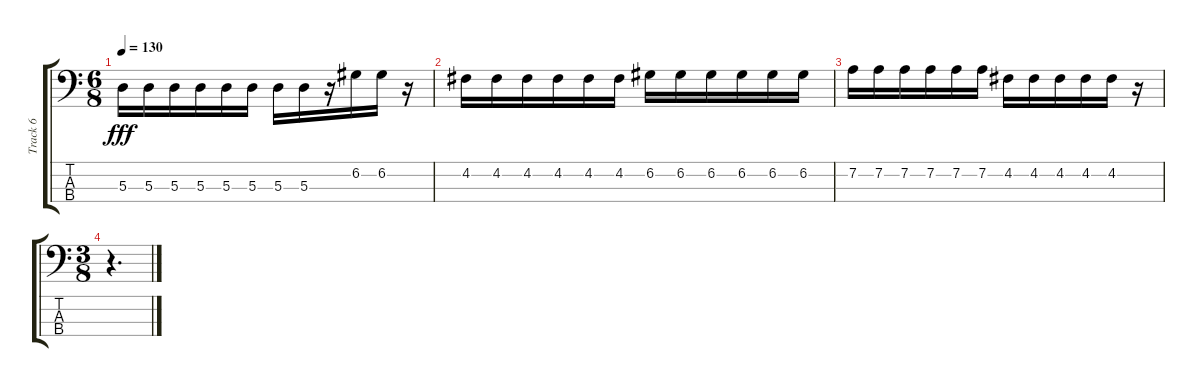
\track ("Track 6" "Track 6") {instrument slapbass2}
\staff {score tabs}
\tuning (G2 D2 A1 E1) {hide}
\ts (6 8)
\tempo 130
\clef f4
\ks c
5.3.16{dy fff} 5.3.16 5.3.16 5.3.16 5.3.16 5.3.16 5.3.16 5.3.16 r.16 6.2.16 6.2.16 r.16 |
4.2.16 4.2.16 4.2.16 4.2.16 4.2.16 4.2.16 6.2.16 6.2.16 6.2.16 6.2.16 6.2.16 6.2.16 |
7.2.16 7.2.16 7.2.16 7.2.16 7.2.16 7.2.16 4.2.16 4.2.16 4.2.16 4.2.16 4.2.16 r.16 |
\ts (3 8)
r.4{d}
